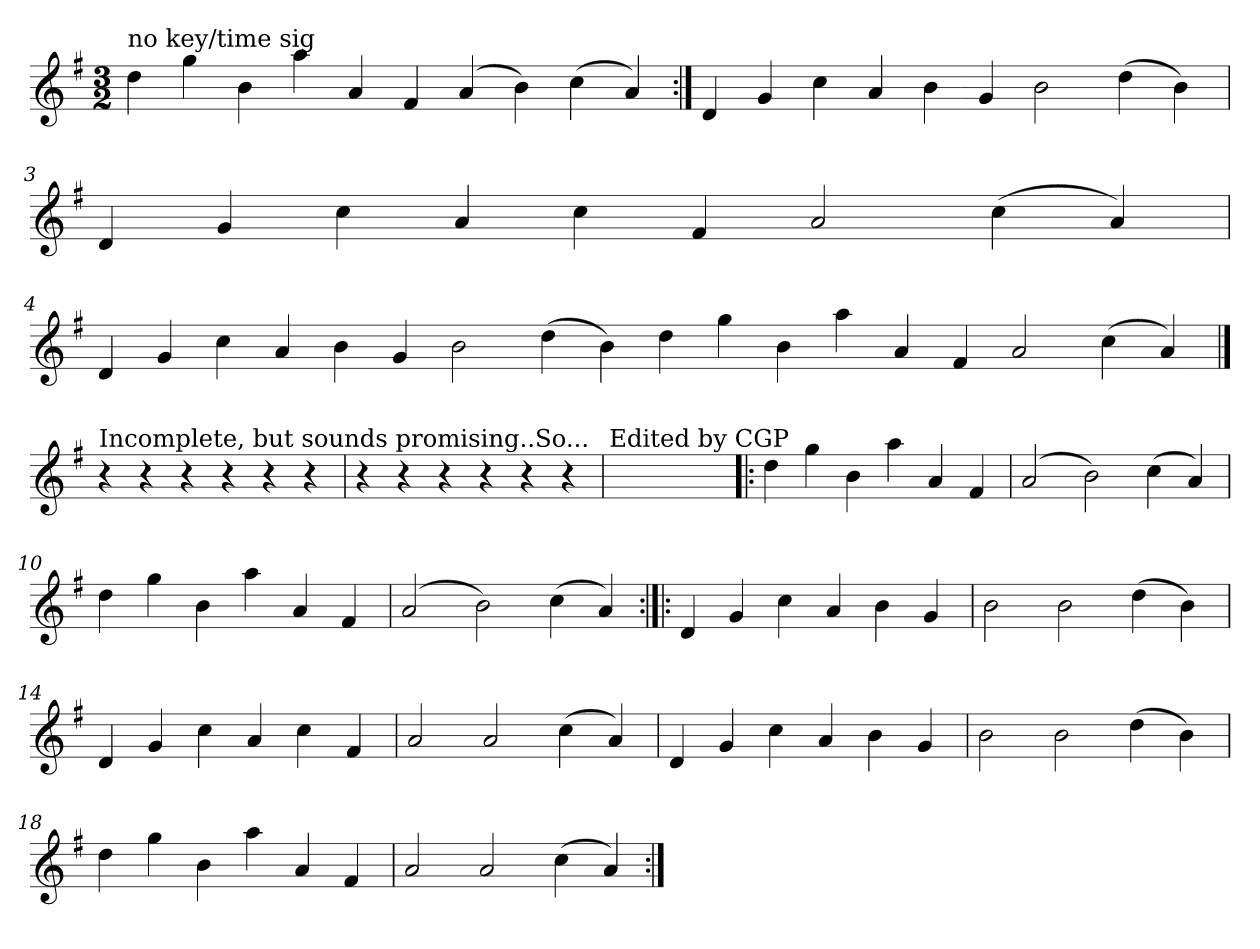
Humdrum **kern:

**kern
*part1
*staff1
*clefG2
*k[f#]
*G:
*M3/2
*MM280
=1
!LO:TX:a:t=no key/time sig
4dd\
4gg\
4b\
4aa\
4a/
4f#/
(>4a/
4b\)
(>4cc\
4a/)
=2:|!
4d/
4g/
4cc\
4a/
4b\
4g/
2b\
(>4dd\
4b\)
!!LO:LB:g=z
=3
4d/
4g/
4cc\
4a/
4cc\
4f#/
2a/
(>4cc\
4a/)
=4
4d/
4g/
4cc\
4a/
4b\
4g/
2b\
(>4dd\
4b\)
4dd\
4gg\
4b\
4aa\
4a/
4f#/
2a/
(>4cc\
4a/)
==5
!LO:TX:a:t=Incomplete, but sounds promising..So...
4r
4r
4r
4r
4r
4r
!!LO:LB:g=z
=6
4r
4r
4r
4r
4r
4r
=7
!LO:TX:a:t=Edited by CGP
1.ryy
=8!|:
4dd\
4gg\
4b\
4aa\
4a/
4f#/
=9
(>2a/
2b\)
(>4cc\
4a/)
=10
4dd\
4gg\
4b\
4aa\
4a/
4f#/
=11
(>2a/
2b\)
(>4cc\
4a/)
!!LO:LB:g=z
=12:|!|:
4d/
4g/
4cc\
4a/
4b\
4g/
=13
2b\
2b\
(>4dd\
4b\)
=14
4d/
4g/
4cc\
4a/
4cc\
4f#/
=15
2a/
2a/
(>4cc\
4a/)
!!LO:LB:g=z
=16
4d/
4g/
4cc\
4a/
4b\
4g/
=17
2b\
2b\
(>4dd\
4b\)
=18
4dd\
4gg\
4b\
4aa\
4a/
4f#/
=19
2a/
2a/
(>4cc\
4a/)
=:|!
*-
